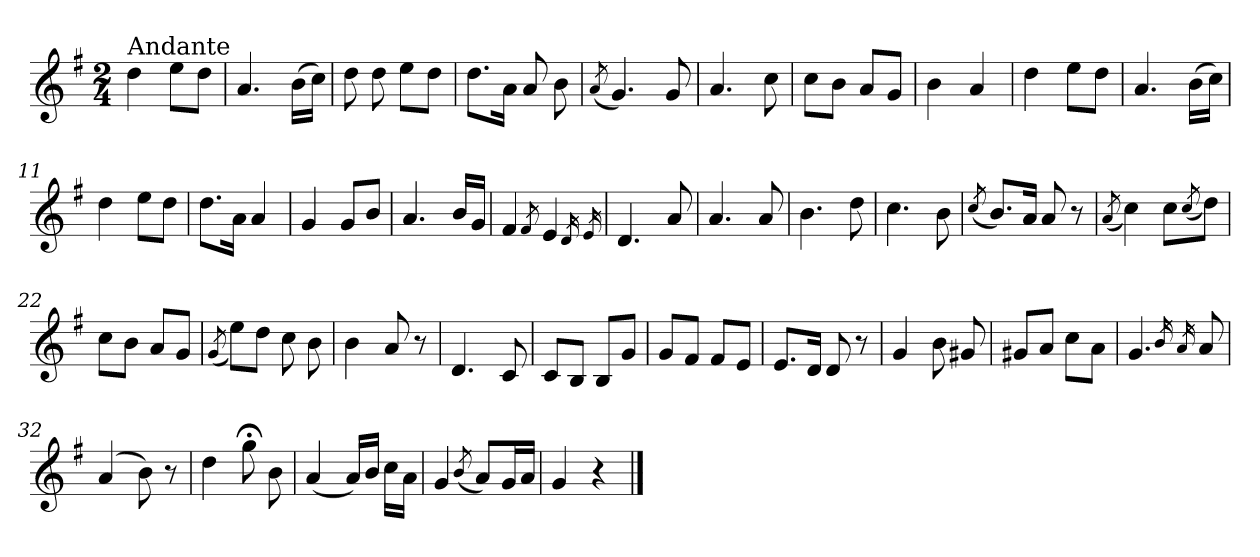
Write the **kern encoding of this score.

**kern
*part1
*staff1
*clefG2
*k[f#]
*e:
*M2/4
=1
!LO:TX:a:t=Andante
4dd\
8ee\L
8dd\J
=2
4.a/
(>16b\LL
16cc\JJ)
=3
8dd\
8dd\
8ee\L
8dd\J
=4
8.dd\L
16a\Jk
8a/
8b\
=5
(<8qa/
4.g/)
8g/
=6
4.a/
8cc\
=7
8cc\L
8b\J
8a/L
8g/J
=8
4b\
4a/
!!LO:LB:g=z
=9
4dd\
8ee\L
8dd\J
=10
4.a/
(>16b\LL
16cc\JJ)
=11
4dd\
8ee\L
8dd\J
=12
8.dd\L
16a\Jk
4a/
=13
4g/
8g/L
8b/J
=14
4.a/
16b/LL
16g/JJ
=15
4f#/
8qf#/
4e/
16qd/
16qe/
=16
4.d/
8a/
=17
4.a/
8a/
!!LO:LB:g=z
=18
4.b\
8dd\
=19
4.cc\
8b\
=20
(<8qcc/
8.b/L)
16a/Jk
8a/
8r
=21
(<8qa/
4cc\)
8cc\L
(<8qcc/
8dd\J)
=22
8cc\L
8b\J
8a/L
8g/J
=23
(<8qg/
8ee\L)
8dd\J
8cc\
8b\
=24
4b\
8a/
8r
=25
4.d/
8c/
!!LO:LB:g=z
=26
8c/L
8B/J
8B/L
8g/J
=27
8g/L
8f#/J
8f#/L
8e/J
=28
8.e/L
16d/Jk
8d/
8r
=29
4g/
8b\
8g#X/
=30
8g#X/L
8a/J
8cc\L
8a\J
=31
4.g/
16qb/
16qa/
8a/
=32
(>4a/
8b\)
8r
=33
4dd\
8gg;<\
8b\
!!LO:LB:g=z
=34
(<4a/
16a/LL)
16b/JJ
16cc\LL
16a\JJ
=35
4g/
(<8qb/
8a/L)
16g/L
16a/JJ
=36
4g/
4r
==
*-
